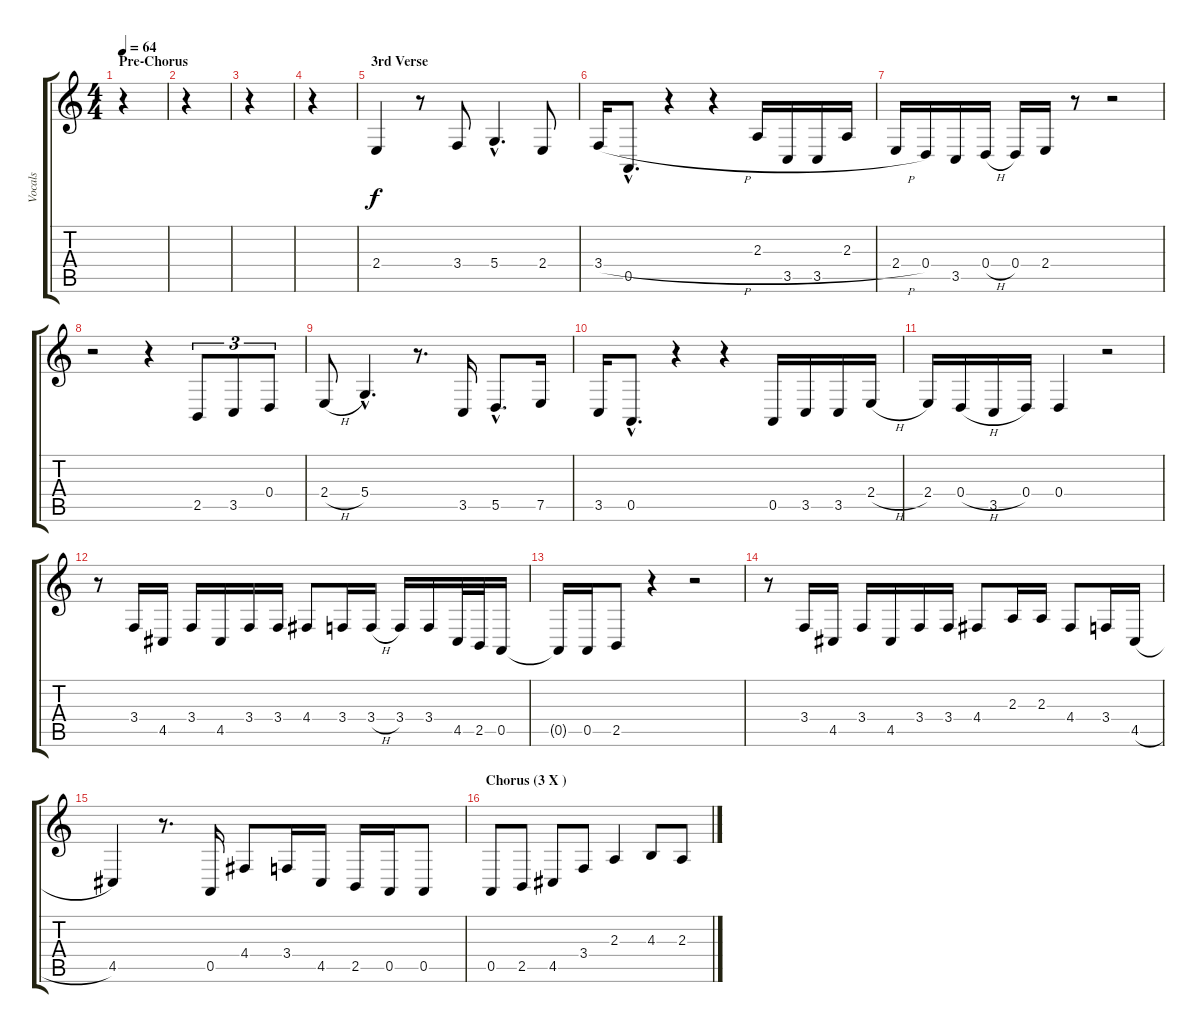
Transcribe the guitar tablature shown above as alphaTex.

\track ("Vocals" "Vocals") {instrument cello}
\staff {score tabs}
\tuning (E4 B3 G3 D3 A2 E2) {hide}
\ts (4 4)
\section ("" "Pre-Chorus")
\tempo 64
\clef g2
\ks c
r.4{dy f} |
r.4 |
r.4 |
r.4 |
\section ("" "3rd Verse")
2.4.4 r.8 3.4.8 5.4{hac}.4{d} 2.4.8 |
3.4{h}.16 0.5{hac}.8{d} r.4 r.4 2.3.16 3.5.16 3.5.16 2.3.16 |
2.4{h}.16 0.4.16 3.5.16 0.4{h}.16 0.4.16 2.4.16 r.8 r.2 |
r.2 r.4 2.5.8{tu (3 2)} 3.5.8{tu (3 2)} 0.4.8{tu (3 2)} |
2.4{h}.8 5.4{hac}.4{d} r.8{d} 3.5.16 5.5{hac}.8{d} 7.5.16 |
3.5.16 0.5{hac}.8{d} r.4 r.4 0.5.16 3.5.16 3.5.16 2.4{h}.16 |
2.4.16 0.4{h}.16 3.5.16 0.4.16 0.4.4 r.2 |
r.8 3.4.16 4.5.16 3.4.16 4.5.16 3.4.16 3.4.16 4.4.8 3.4.16 3.4{h}.16 3.4.16 3.4.16 4.5.32 2.5.32 0.5.16 |
0.5{t}.16 0.5.16 2.5.8 r.4 r.2 |
r.8 3.4.16 4.5.16 3.4.16 4.5.16 3.4.16 3.4.16 4.4.8 2.3.16 2.3.16 4.4.8 3.4.16 4.5{h}.16 |
4.5.4 r.8{d} 0.5.16 4.4.8 3.4.16 4.5.16 2.5.16 0.5.16 0.5.8 |
\section ("" "Chorus (3 X )")
0.5.8 2.5.8 4.5.8 3.4.8 2.3.4 4.3.8 2.3{h}.8
